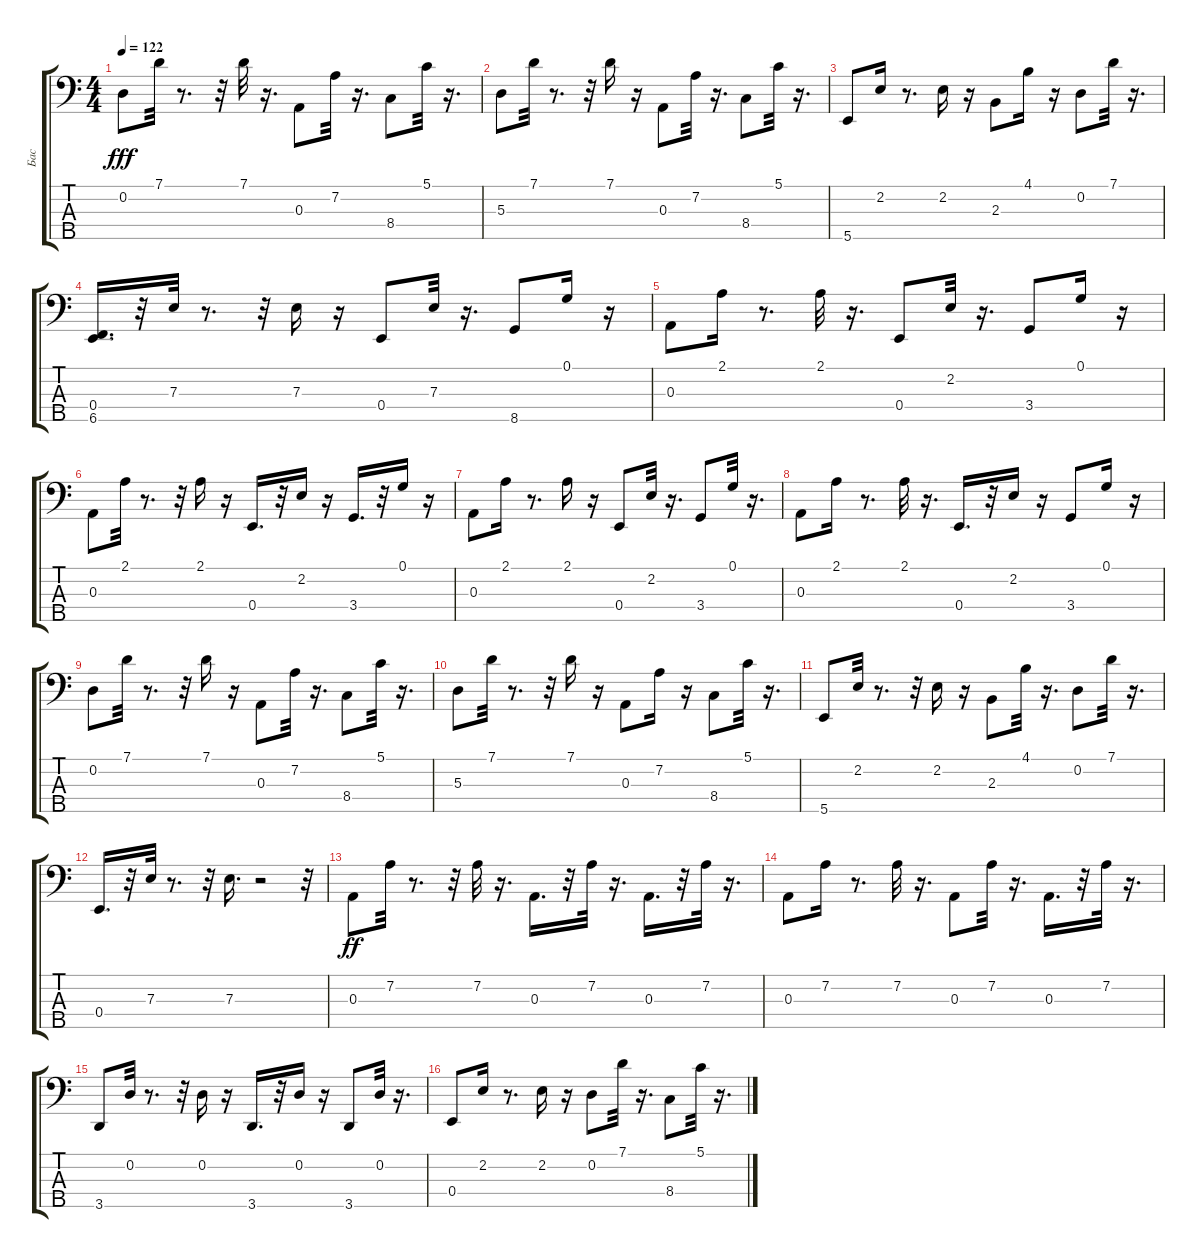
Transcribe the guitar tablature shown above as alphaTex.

\track ("Бас" "Бас") {instrument electricbassfinger}
\staff {score tabs}
\tuning (G2 D2 A1 E1 B0) {hide}
\ts (4 4)
\tempo 122
\clef f4
\ks c
0.2.8{dy fff} 7.1.32 r.8{d} r.32 7.1.32 r.16{d} 0.3.8 7.2.32 r.16{d} 8.4.8 5.1.32 r.16{d} |
5.3.8 7.1.32 r.8{d} r.32 7.1.16 r.16 0.3.8 7.2.32 r.16{d} 8.4.8 5.1.32 r.16{d} |
5.5.8 2.2.16 r.8{d} 2.2.16 r.16 2.3.8 4.1.16 r.16 0.2.8 7.1.32 r.16{d} |
(0.4 6.5).16{d} r.32 7.3.32 r.8{d} r.32 7.3.16 r.16 0.4.8 7.3.32 r.16{d} 8.5.8 0.1.16 r.16 |
0.3.8 2.1.16 r.8{d} 2.1.32 r.16{d} 0.4.8 2.2.32 r.16{d} 3.4.8 0.1.16 r.16 |
0.3.8 2.1.32 r.8{d} r.32 2.1.16 r.16 0.4.16{d} r.32 2.2.16 r.16 3.4.16{d} r.32 0.1.16 r.16 |
0.3.8 2.1.16 r.8{d} 2.1.16 r.16 0.4.8 2.2.32 r.16{d} 3.4.8 0.1.32 r.16{d} |
0.3.8 2.1.16 r.8{d} 2.1.32 r.16{d} 0.4.16{d} r.32 2.2.16 r.16 3.4.8 0.1.16 r.16 |
0.2.8 7.1.32 r.8{d} r.32 7.1.16 r.16 0.3.8 7.2.32 r.16{d} 8.4.8 5.1.32 r.16{d} |
5.3.8 7.1.32 r.8{d} r.32 7.1.16 r.16 0.3.8 7.2.16 r.16 8.4.8 5.1.32 r.16{d} |
5.5.8 2.2.32 r.8{d} r.32 2.2.16 r.16 2.3.8 4.1.32 r.16{d} 0.2.8 7.1.32 r.16{d} |
0.4.16{d} r.32 7.3.32 r.8{d} r.32 7.3.16{d} r.2 r.32 |
0.3.8{dy ff} 7.2.32 r.8{d} r.32 7.2.32 r.16{d} 0.3.16{d} r.32 7.2.32 r.16{d} 0.3.16{d} r.32 7.2.32 r.16{d} |
0.3.8 7.2.16 r.8{d} 7.2.32 r.16{d} 0.3.8 7.2.32 r.16{d} 0.3.16{d} r.32 7.2.32 r.16{d} |
3.5.8 0.2.32 r.8{d} r.32 0.2.16 r.16 3.5.16{d} r.32 0.2.16 r.16 3.5.8 0.2.32 r.16{d} |
0.4.8 2.2.16 r.8{d} 2.2.16 r.16 0.2.8 7.1.32 r.16{d} 8.4.8 5.1.32 r.16{d}
